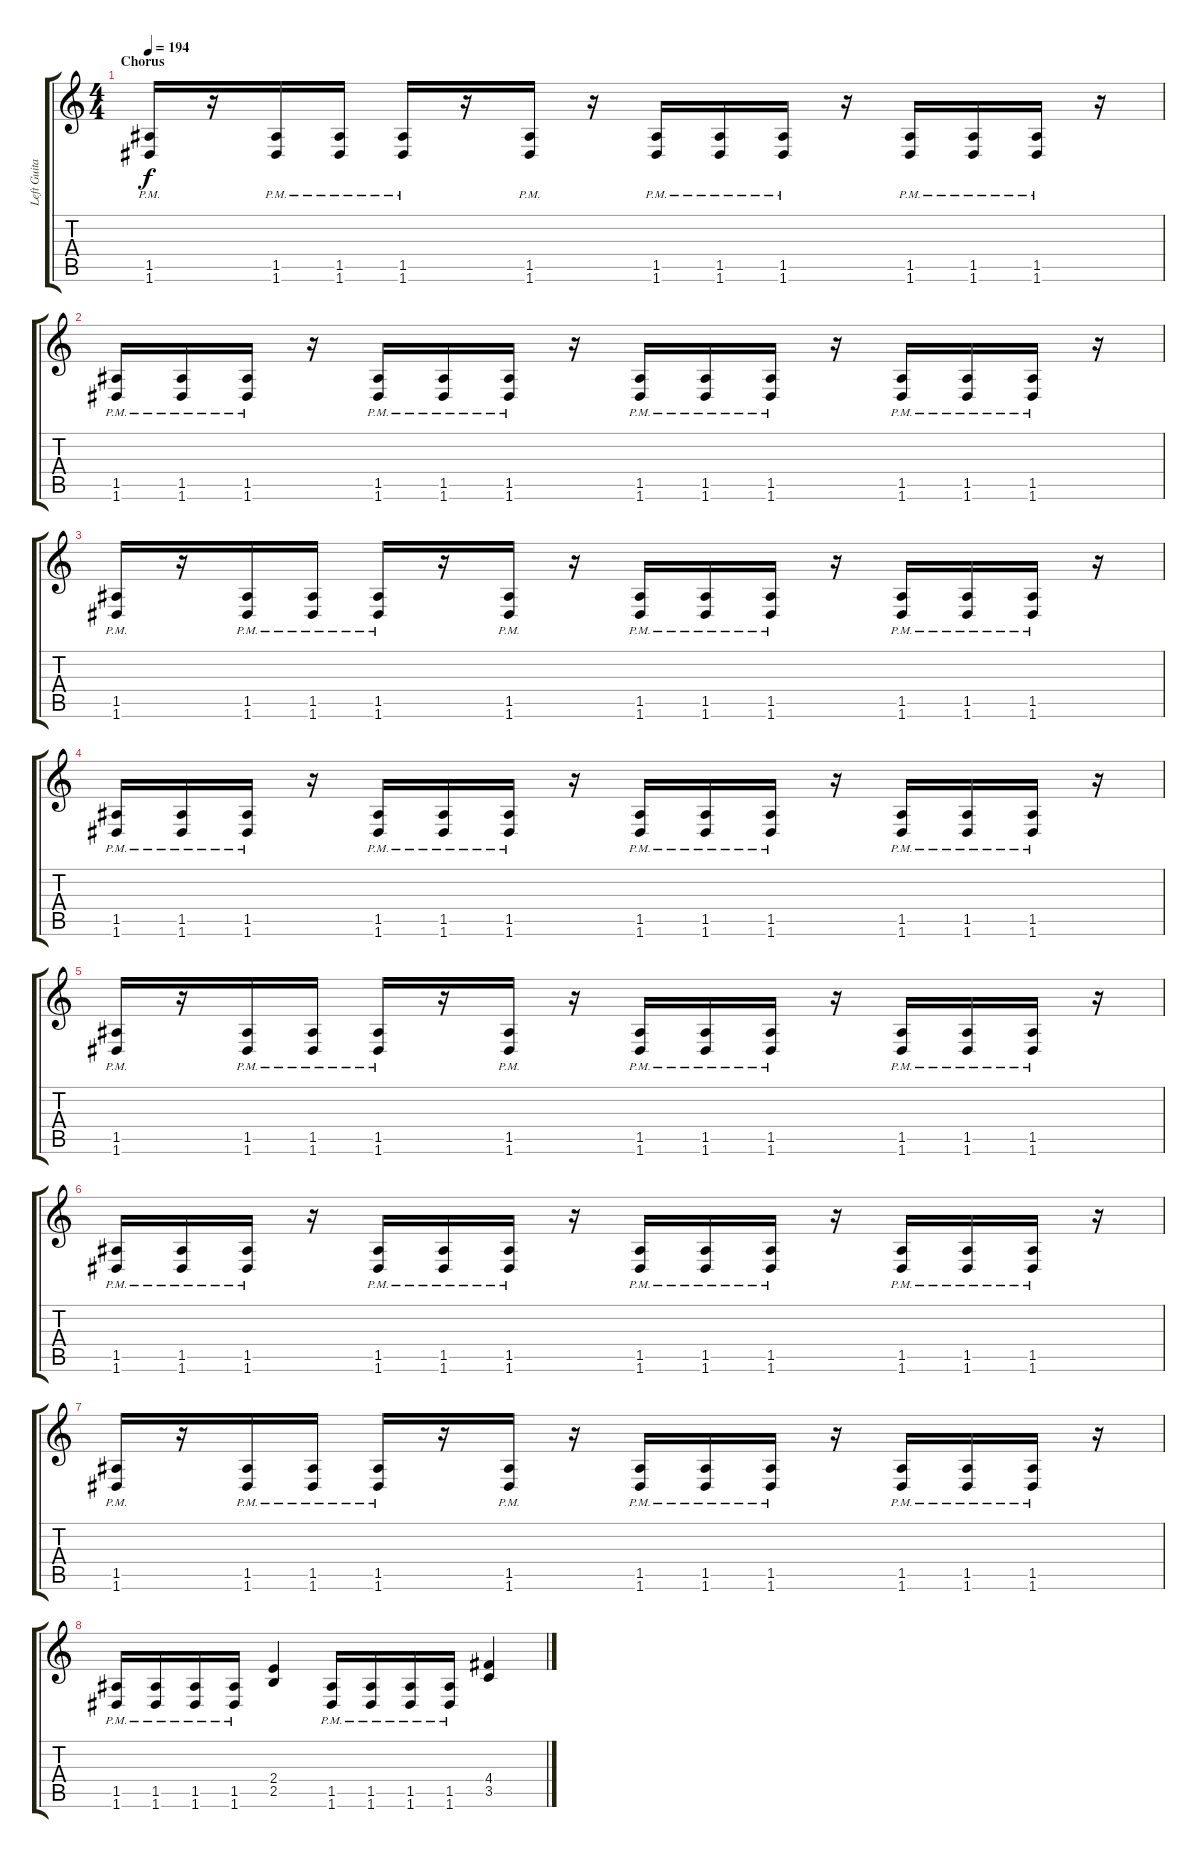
\track ("Left Guitar" "Left Guita") {instrument overdrivenguitar}
\staff {score tabs}
\tuning (E4 B3 G3 D3 A2 D2) {hide}
\ts (4 4)
\section ("" "Chorus")
\tempo 194
\clef g2
\ks c
(1.5{pm} 1.6{pm}).16{dy f} r.16 (1.5{pm} 1.6{pm}).16 (1.5{pm} 1.6{pm}).16 (1.5{pm} 1.6{pm}).16 r.16 (1.5{pm} 1.6{pm}).16 r.16 (1.5{pm} 1.6{pm}).16 (1.5{pm} 1.6{pm}).16 (1.5{pm} 1.6{pm}).16 r.16 (1.5{pm} 1.6{pm}).16 (1.5{pm} 1.6{pm}).16 (1.5{pm} 1.6{pm}).16 r.16 |
(1.5{pm} 1.6{pm}).16 (1.5{pm} 1.6{pm}).16 (1.5{pm} 1.6{pm}).16 r.16 (1.5{pm} 1.6{pm}).16 (1.5{pm} 1.6{pm}).16 (1.5{pm} 1.6{pm}).16 r.16 (1.5{pm} 1.6{pm}).16 (1.5{pm} 1.6{pm}).16 (1.5{pm} 1.6{pm}).16 r.16 (1.5{pm} 1.6{pm}).16 (1.5{pm} 1.6{pm}).16 (1.5{pm} 1.6{pm}).16 r.16 |
(1.5{pm} 1.6{pm}).16 r.16 (1.5{pm} 1.6{pm}).16 (1.5{pm} 1.6{pm}).16 (1.5{pm} 1.6{pm}).16 r.16 (1.5{pm} 1.6{pm}).16 r.16 (1.5{pm} 1.6{pm}).16 (1.5{pm} 1.6{pm}).16 (1.5{pm} 1.6{pm}).16 r.16 (1.5{pm} 1.6{pm}).16 (1.5{pm} 1.6{pm}).16 (1.5{pm} 1.6{pm}).16 r.16 |
(1.5{pm} 1.6{pm}).16 (1.5{pm} 1.6{pm}).16 (1.5{pm} 1.6{pm}).16 r.16 (1.5{pm} 1.6{pm}).16 (1.5{pm} 1.6{pm}).16 (1.5{pm} 1.6{pm}).16 r.16 (1.5{pm} 1.6{pm}).16 (1.5{pm} 1.6{pm}).16 (1.5{pm} 1.6{pm}).16 r.16 (1.5{pm} 1.6{pm}).16 (1.5{pm} 1.6{pm}).16 (1.5{pm} 1.6{pm}).16 r.16 |
(1.5{pm} 1.6{pm}).16 r.16 (1.5{pm} 1.6{pm}).16 (1.5{pm} 1.6{pm}).16 (1.5{pm} 1.6{pm}).16 r.16 (1.5{pm} 1.6{pm}).16 r.16 (1.5{pm} 1.6{pm}).16 (1.5{pm} 1.6{pm}).16 (1.5{pm} 1.6{pm}).16 r.16 (1.5{pm} 1.6{pm}).16 (1.5{pm} 1.6{pm}).16 (1.5{pm} 1.6{pm}).16 r.16 |
(1.5{pm} 1.6{pm}).16 (1.5{pm} 1.6{pm}).16 (1.5{pm} 1.6{pm}).16 r.16 (1.5{pm} 1.6{pm}).16 (1.5{pm} 1.6{pm}).16 (1.5{pm} 1.6{pm}).16 r.16 (1.5{pm} 1.6{pm}).16 (1.5{pm} 1.6{pm}).16 (1.5{pm} 1.6{pm}).16 r.16 (1.5{pm} 1.6{pm}).16 (1.5{pm} 1.6{pm}).16 (1.5{pm} 1.6{pm}).16 r.16 |
(1.5{pm} 1.6{pm}).16 r.16 (1.5{pm} 1.6{pm}).16 (1.5{pm} 1.6{pm}).16 (1.5{pm} 1.6{pm}).16 r.16 (1.5{pm} 1.6{pm}).16 r.16 (1.5{pm} 1.6{pm}).16 (1.5{pm} 1.6{pm}).16 (1.5{pm} 1.6{pm}).16 r.16 (1.5{pm} 1.6{pm}).16 (1.5{pm} 1.6{pm}).16 (1.5{pm} 1.6{pm}).16 r.16 |
(1.5{pm} 1.6{pm}).16 (1.5{pm} 1.6{pm}).16 (1.5{pm} 1.6{pm}).16 (1.5{pm} 1.6{pm}).16 (2.4 2.5).4 (1.5{pm} 1.6{pm}).16 (1.5{pm} 1.6{pm}).16 (1.5{pm} 1.6{pm}).16 (1.5{pm} 1.6{pm}).16 (4.4 3.5).4
